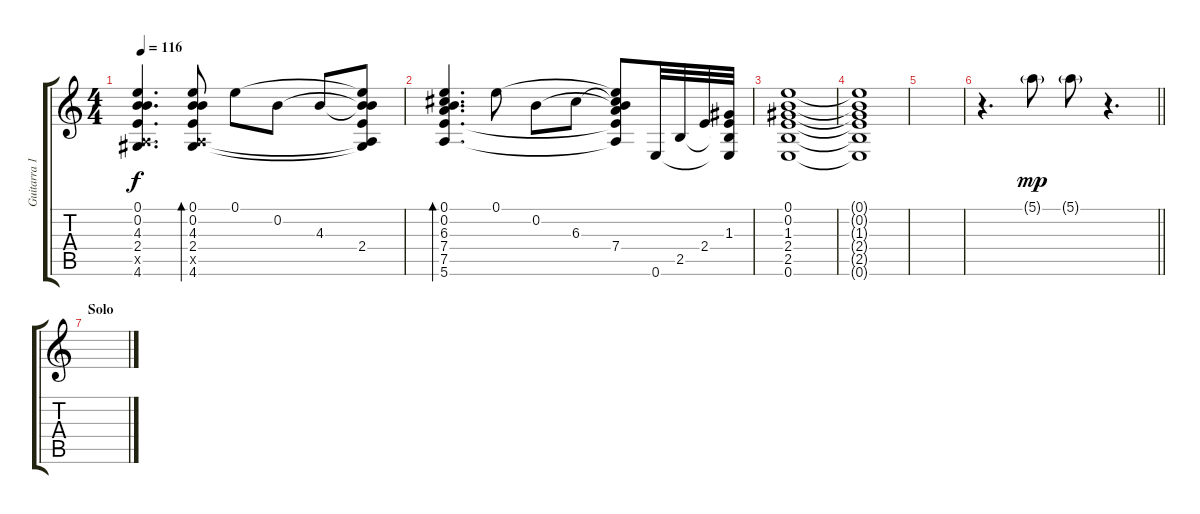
\track ("Guitarra 12 cuerdas" "Guitarra 1") {instrument acousticguitarsteel}
\staff {score tabs}
\tuning (E4 B3 G3 D3 A2 E2) {hide}
\ts (4 4)
\tempo 116
\clef g2
\ks c
(0.1 0.2 4.3 2.4 0.5{x} 4.6).4{d dy f} (0.1 0.2 4.3 2.4 0.5{x} 4.6).8{bd 120} 0.1.8 0.2.8 4.3.8 (0.1{t} 0.2{t} 4.3{t} 2.4 0.5{t} 4.6{t}).8 |
(0.1 0.2 6.3 7.4 7.5 5.6).4{d bd 120} 0.1.8 0.2.8 6.3.8 (0.1{t} 0.2{t} 6.3{t} 7.4 7.5{t} 5.6{t}).8 0.6.32 2.5.32 2.4.32 (1.3 2.4{t} 2.5{t} 0.6{t}).32 |
(0.1 0.2 1.3 2.4 2.5 0.6).1 |
(0.1{t} 0.2{t} 1.3{t} 2.4{t} 2.5{t} 0.6{t}).1 |
|
\barLineRight lightlight
r.4{d} 5.1{g}.8{dy mp} 5.1{g}.8 r.4{d} |
\section ("" "Solo")
